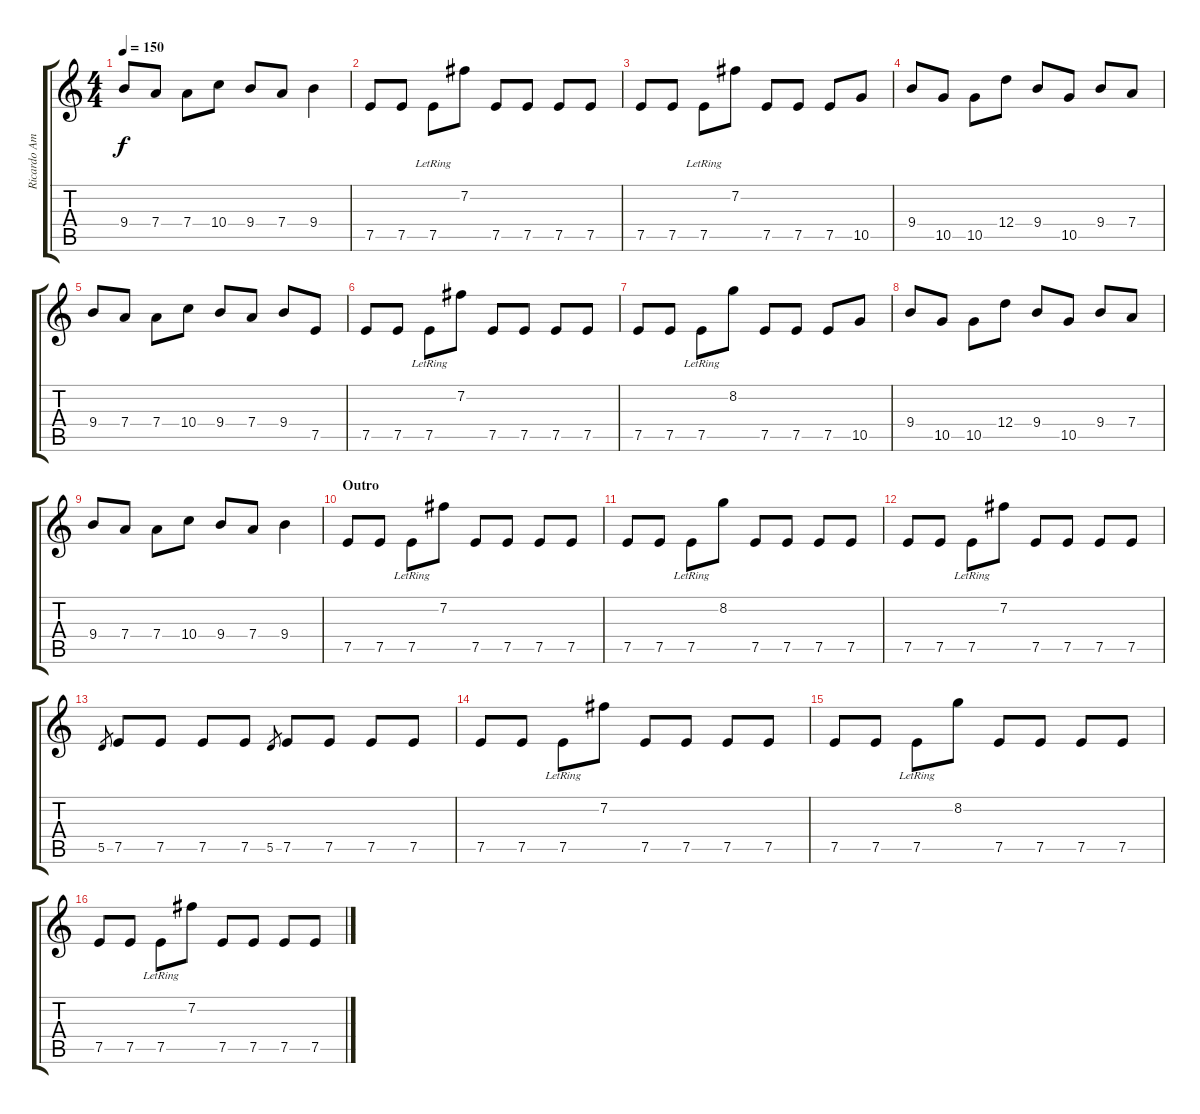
\track ("Ricardo Amorim (Electric Guitar1)" "Ricardo Am") {instrument distortionguitar}
\staff {score tabs}
\tuning (E4 B3 G3 D3 A2 E2) {hide}
\ts (4 4)
\tempo 150
\clef g2
\ks c
9.4.8{dy f} 7.4.8 7.4.8 10.4.8 9.4.8 7.4.8 9.4.4 |
7.5.8 7.5.8 7.5{lr}.8 7.2.8 7.5.8 7.5.8 7.5.8 7.5.8 |
7.5.8 7.5.8 7.5{lr}.8 7.2.8 7.5.8 7.5.8 7.5.8 10.5.8 |
9.4.8 10.5.8 10.5.8 12.4.8 9.4.8 10.5.8 9.4.8 7.4.8 |
9.4.8 7.4.8 7.4.8 10.4.8 9.4.8 7.4.8 9.4.8 7.5.8 |
7.5.8 7.5.8 7.5{lr}.8 7.2.8 7.5.8 7.5.8 7.5.8 7.5.8 |
7.5.8 7.5.8 7.5{lr}.8 8.2.8 7.5.8 7.5.8 7.5.8 10.5.8 |
9.4.8 10.5.8 10.5.8 12.4.8 9.4.8 10.5.8 9.4.8 7.4.8 |
9.4.8 7.4.8 7.4.8 10.4.8 9.4.8 7.4.8 9.4.4 |
\section ("" "Outro")
7.5.8 7.5.8 7.5{lr}.8 7.2.8 7.5.8 7.5.8 7.5.8 7.5.8 |
7.5.8 7.5.8 7.5{lr}.8 8.2.8 7.5.8 7.5.8 7.5.8 7.5.8 |
7.5.8 7.5.8 7.5{lr}.8 7.2.8 7.5.8 7.5.8 7.5.8 7.5.8 |
5.5.8{gr} 7.5.8 7.5.8 7.5.8 7.5.8 5.5.8{gr} 7.5.8 7.5.8 7.5.8 7.5.8 |
7.5.8 7.5.8 7.5{lr}.8 7.2.8 7.5.8 7.5.8 7.5.8 7.5.8 |
7.5.8 7.5.8 7.5{lr}.8 8.2.8 7.5.8 7.5.8 7.5.8 7.5.8 |
7.5.8 7.5.8 7.5{lr}.8 7.2.8 7.5.8 7.5.8 7.5.8 7.5.8
